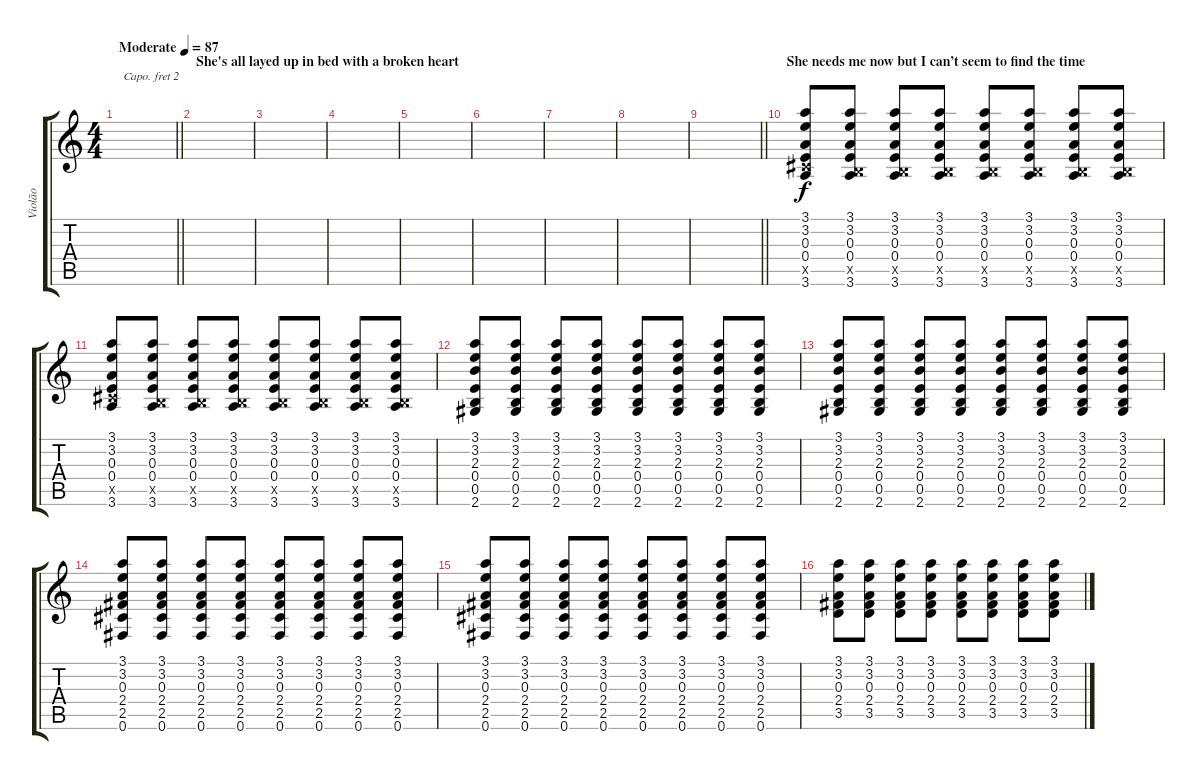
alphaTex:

\track ("Violão" "Violão") {instrument acousticguitarnylon}
\staff {score tabs}
\capo 2
\tuning (E4 B3 G3 D3 A2 E2) {hide}
\ts (4 4)
\tempo (87 "Moderate")
\clef g2
\barLineRight lightlight
\ks c
|
\section ("" "She's all layed up in bed with a broken heart")
|
|
|
|
|
|
|
\barLineRight lightlight
|
\section ("" "She needs me now but I can’t seem to find the time")
(3.1 3.2 0.3 0.4 2.5{x} 3.6).8 (3.1 3.2 0.3 0.4 0.5{x} 3.6).8 (3.1 3.2 0.3 0.4 0.5{x} 3.6).8 (3.1 3.2 0.3 0.4 0.5{x} 3.6).8 (3.1 3.2 0.3 0.4 0.5{x} 3.6).8 (3.1 3.2 0.3 0.4 0.5{x} 3.6).8 (3.1 3.2 0.3 0.4 0.5{x} 3.6).8 (3.1 3.2 0.3 0.4 0.5{x} 3.6).8 |
(3.1 3.2 0.3 0.4 2.5{x} 3.6).8 (3.1 3.2 0.3 0.4 0.5{x} 3.6).8 (3.1 3.2 0.3 0.4 0.5{x} 3.6).8 (3.1 3.2 0.3 0.4 0.5{x} 3.6).8 (3.1 3.2 0.3 0.4 0.5{x} 3.6).8 (3.1 3.2 0.3 0.4 0.5{x} 3.6).8 (3.1 3.2 0.3 0.4 0.5{x} 3.6).8 (3.1 3.2 0.3 0.4 0.5{x} 3.6).8 |
(3.1 3.2 2.3 0.4 0.5 2.6).8 (3.1 3.2 2.3 0.4 0.5 2.6).8 (3.1 3.2 2.3 0.4 0.5 2.6).8 (3.1 3.2 2.3 0.4 0.5 2.6).8 (3.1 3.2 2.3 0.4 0.5 2.6).8 (3.1 3.2 2.3 0.4 0.5 2.6).8 (3.1 3.2 2.3 0.4 0.5 2.6).8 (3.1 3.2 2.3 0.4 0.5 2.6).8 |
(3.1 3.2 2.3 0.4 0.5 2.6).8 (3.1 3.2 2.3 0.4 0.5 2.6).8 (3.1 3.2 2.3 0.4 0.5 2.6).8 (3.1 3.2 2.3 0.4 0.5 2.6).8 (3.1 3.2 2.3 0.4 0.5 2.6).8 (3.1 3.2 2.3 0.4 0.5 2.6).8 (3.1 3.2 2.3 0.4 0.5 2.6).8 (3.1 3.2 2.3 0.4 0.5 2.6).8 |
(3.1 3.2 0.3 2.4 2.5 0.6).8 (3.1 3.2 0.3 2.4 2.5 0.6).8 (3.1 3.2 0.3 2.4 2.5 0.6).8 (3.1 3.2 0.3 2.4 2.5 0.6).8 (3.1 3.2 0.3 2.4 2.5 0.6).8 (3.1 3.2 0.3 2.4 2.5 0.6).8 (3.1 3.2 0.3 2.4 2.5 0.6).8 (3.1 3.2 0.3 2.4 2.5 0.6).8 |
(3.1 3.2 0.3 2.4 2.5 0.6).8 (3.1 3.2 0.3 2.4 2.5 0.6).8 (3.1 3.2 0.3 2.4 2.5 0.6).8 (3.1 3.2 0.3 2.4 2.5 0.6).8 (3.1 3.2 0.3 2.4 2.5 0.6).8 (3.1 3.2 0.3 2.4 2.5 0.6).8 (3.1 3.2 0.3 2.4 2.5 0.6).8 (3.1 3.2 0.3 2.4 2.5 0.6).8 |
(3.1 3.2 0.3 2.4 3.5).8 (3.1 3.2 0.3 2.4 3.5).8 (3.1 3.2 0.3 2.4 3.5).8 (3.1 3.2 0.3 2.4 3.5).8 (3.1 3.2 0.3 2.4 3.5).8 (3.1 3.2 0.3 2.4 3.5).8 (3.1 3.2 0.3 2.4 3.5).8 (3.1 3.2 0.3 2.4 3.5).8
